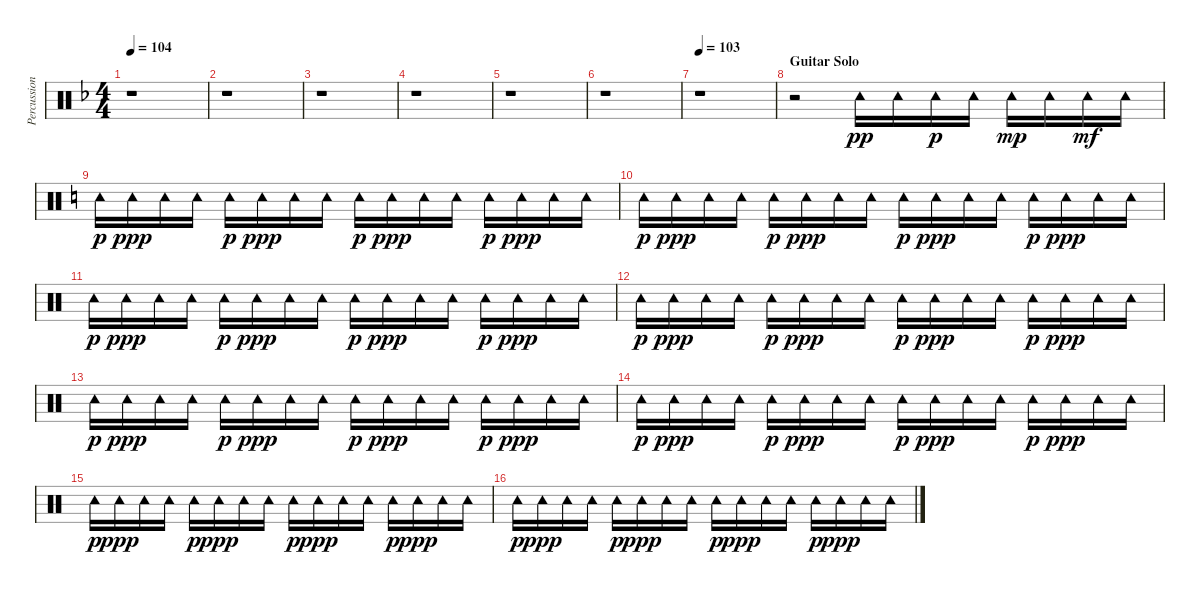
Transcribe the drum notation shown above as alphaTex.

\track ("Percussions ( Nick Mason )" "Percussion") {instrument percussion}
\staff {score}
\articulation defaults
\ts (4 4)
\tempo 104
\clef neutral
\ks dminor
r.1{dy pp} |
r.1 |
r.1 |
r.1 |
r.1 |
r.1 |
\tempo 103
r.1 |
\section ("" "Guitar Solo")
r.2 "Tambourine (hit)".16 "Tambourine (hit)".16 "Tambourine (hit)".16{dy p} "Tambourine (hit)".16 "Tambourine (hit)".16{dy mp} "Tambourine (hit)".16 "Tambourine (hit)".16{dy mf} "Tambourine (hit)".16 |
\ks c "Tambourine (hit)".16{dy p} "Tambourine (hit)".16{dy ppp} "Tambourine (hit)".16 "Tambourine (hit)".16 "Tambourine (hit)".16{dy p} "Tambourine (hit)".16{dy ppp} "Tambourine (hit)".16 "Tambourine (hit)".16 "Tambourine (hit)".16{dy p} "Tambourine (hit)".16{dy ppp} "Tambourine (hit)".16 "Tambourine (hit)".16 "Tambourine (hit)".16{dy p} "Tambourine (hit)".16{dy ppp} "Tambourine (hit)".16 "Tambourine (hit)".16
|
"Tambourine (hit)".16{dy p} "Tambourine (hit)".16{dy ppp} "Tambourine (hit)".16 "Tambourine (hit)".16 "Tambourine (hit)".16{dy p} "Tambourine (hit)".16{dy ppp} "Tambourine (hit)".16 "Tambourine (hit)".16 "Tambourine (hit)".16{dy p} "Tambourine (hit)".16{dy ppp} "Tambourine (hit)".16 "Tambourine (hit)".16 "Tambourine (hit)".16{dy p} "Tambourine (hit)".16{dy ppp} "Tambourine (hit)".16 "Tambourine (hit)".16 |
"Tambourine (hit)".16{dy p} "Tambourine (hit)".16{dy ppp} "Tambourine (hit)".16 "Tambourine (hit)".16 "Tambourine (hit)".16{dy p} "Tambourine (hit)".16{dy ppp} "Tambourine (hit)".16 "Tambourine (hit)".16 "Tambourine (hit)".16{dy p} "Tambourine (hit)".16{dy ppp} "Tambourine (hit)".16 "Tambourine (hit)".16 "Tambourine (hit)".16{dy p} "Tambourine (hit)".16{dy ppp} "Tambourine (hit)".16 "Tambourine (hit)".16 |
"Tambourine (hit)".16{dy p} "Tambourine (hit)".16{dy ppp} "Tambourine (hit)".16 "Tambourine (hit)".16 "Tambourine (hit)".16{dy p} "Tambourine (hit)".16{dy ppp} "Tambourine (hit)".16 "Tambourine (hit)".16 "Tambourine (hit)".16{dy p} "Tambourine (hit)".16{dy ppp} "Tambourine (hit)".16 "Tambourine (hit)".16 "Tambourine (hit)".16{dy p} "Tambourine (hit)".16{dy ppp} "Tambourine (hit)".16 "Tambourine (hit)".16 |
"Tambourine (hit)".16{dy p} "Tambourine (hit)".16{dy ppp} "Tambourine (hit)".16 "Tambourine (hit)".16 "Tambourine (hit)".16{dy p} "Tambourine (hit)".16{dy ppp} "Tambourine (hit)".16 "Tambourine (hit)".16 "Tambourine (hit)".16{dy p} "Tambourine (hit)".16{dy ppp} "Tambourine (hit)".16 "Tambourine (hit)".16 "Tambourine (hit)".16{dy p} "Tambourine (hit)".16{dy ppp} "Tambourine (hit)".16 "Tambourine (hit)".16 |
"Tambourine (hit)".16{dy p} "Tambourine (hit)".16{dy ppp} "Tambourine (hit)".16 "Tambourine (hit)".16 "Tambourine (hit)".16{dy p} "Tambourine (hit)".16{dy ppp} "Tambourine (hit)".16 "Tambourine (hit)".16 "Tambourine (hit)".16{dy p} "Tambourine (hit)".16{dy ppp} "Tambourine (hit)".16 "Tambourine (hit)".16 "Tambourine (hit)".16{dy p} "Tambourine (hit)".16{dy ppp} "Tambourine (hit)".16 "Tambourine (hit)".16 |
"Tambourine (hit)".16{dy p} "Tambourine (hit)".16{dy ppp} "Tambourine (hit)".16 "Tambourine (hit)".16 "Tambourine (hit)".16{dy p} "Tambourine (hit)".16{dy ppp} "Tambourine (hit)".16 "Tambourine (hit)".16 "Tambourine (hit)".16{dy p} "Tambourine (hit)".16{dy ppp} "Tambourine (hit)".16 "Tambourine (hit)".16 "Tambourine (hit)".16{dy p} "Tambourine (hit)".16{dy ppp} "Tambourine (hit)".16 "Tambourine (hit)".16 |
"Tambourine (hit)".16{dy p} "Tambourine (hit)".16{dy ppp} "Tambourine (hit)".16 "Tambourine (hit)".16 "Tambourine (hit)".16{dy p} "Tambourine (hit)".16{dy ppp} "Tambourine (hit)".16 "Tambourine (hit)".16 "Tambourine (hit)".16{dy p} "Tambourine (hit)".16{dy ppp} "Tambourine (hit)".16 "Tambourine (hit)".16 "Tambourine (hit)".16{dy p} "Tambourine (hit)".16{dy ppp} "Tambourine (hit)".16 "Tambourine (hit)".16
